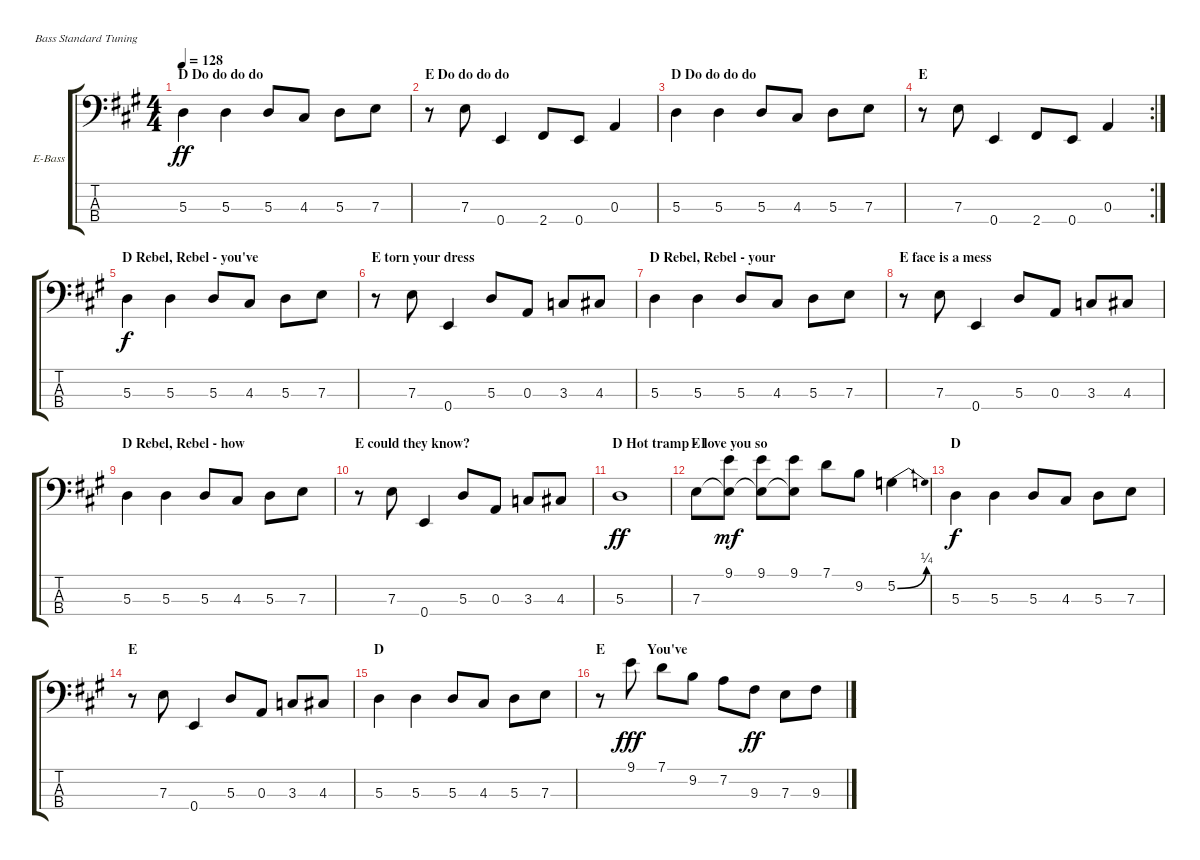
\bracketExtendMode groupsimilarinstruments
\firstSystemTrackNameOrientation horizontal
\otherSystemsTrackNameOrientation horizontal
\track ("Electric Bass" "E-Bass") {instrument electricbassfinger}
\staff {score tabs}
\tuning (G2 D2 A1 E1)
\ts (4 4)
\section ("" "D Do do do do")
\tempo 128
\clef f4
\ks a
5.3.4{dy ff} 5.3.4 5.3.8 4.3.8 5.3.8 7.3.8 |
\section ("" "E Do do do do")
r.8 7.3.8 0.4.4 2.4.8 0.4.8 0.3.4 |
\section ("" "D Do do do do")
5.3.4 5.3.4 5.3.8 4.3.8 5.3.8 7.3.8 |
\rc 2
\section ("" "E")
r.8 7.3.8 0.4.4 2.4.8 0.4.8 0.3.4 |
\section ("" "D Rebel, Rebel - you've")
5.3.4{dy f} 5.3.4 5.3.8 4.3.8 5.3.8 7.3.8 |
\section ("" "E torn your dress")
r.8 7.3.8 0.4.4 5.3.8 0.3.8 3.3.8 4.3.8 |
\section ("" "D Rebel, Rebel - your")
5.3.4 5.3.4 5.3.8 4.3.8 5.3.8 7.3.8 |
\section ("" "E face is a mess")
r.8 7.3.8 0.4.4 5.3.8 0.3.8 3.3.8 4.3.8 |
\section ("" "D Rebel, Rebel - how")
5.3.4 5.3.4 5.3.8 4.3.8 5.3.8 7.3.8 |
\section ("" "E could they know?")
r.8 7.3.8 0.4.4 5.3.8 0.3.8 3.3.8 4.3.8 |
\section ("" "D Hot tramp - I")
5.3.1{dy ff} |
\section ("" "E love you so")
7.3.8 (9.1 7.3{t}).8{dy mf} (9.1 7.3{t}).8 (9.1 7.3{t}).8 7.1.8 9.2.8 5.2{be (bend 0 0 15 1)}.4 |
\section ("" "D")
5.3.4{dy f} 5.3.4 5.3.8 4.3.8 5.3.8 7.3.8 |
\section ("" "E")
r.8 7.3.8 0.4.4 5.3.8 0.3.8 3.3.8 4.3.8 |
\section ("" "D")
5.3.4 5.3.4 5.3.8 4.3.8 5.3.8 7.3.8 |
\section ("" "E            You've")
r.8 9.1.8{dy fff} 7.1.8 9.2.8 7.2.8 9.3.8{dy ff} 7.3.8 9.3.8
